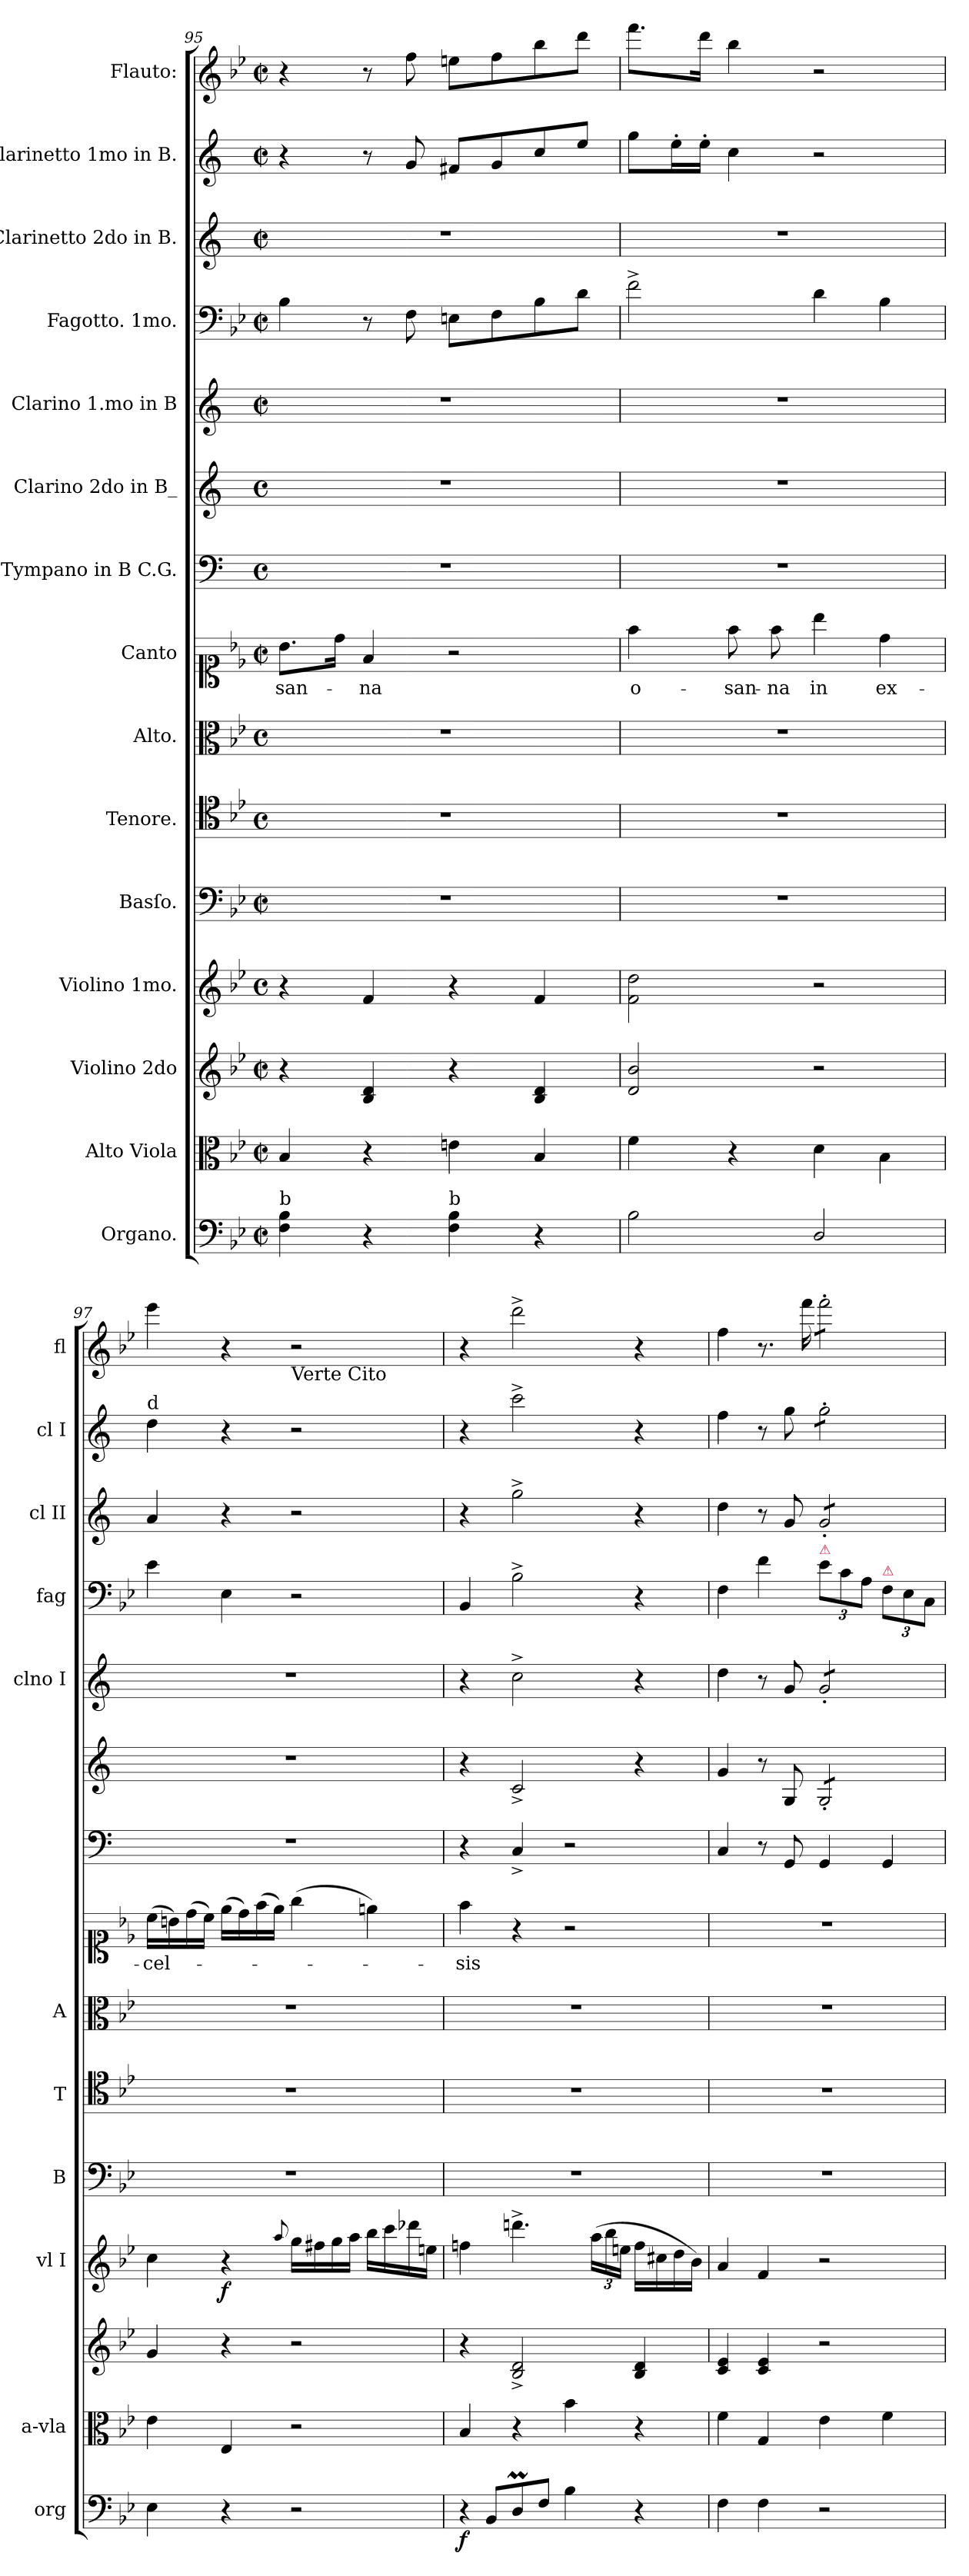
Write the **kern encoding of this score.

**kern	**dynam	**kern	**kern	**kern	**dynam	**kern	**kern	**kern	**kern	**text	**kern	**kern	**kern	**kern	**kern	**kern	**kern
*part15	*part15	*part14	*part13	*part12	*part12	*part11	*part10	*part9	*part8	*part8	*part7	*part6	*part5	*part4	*part3	*part2	*part1
*staff15	*staff15	*staff14	*staff13	*staff12	*staff12	*staff11	*staff10	*staff9	*staff8	*staff8	*staff7	*staff6	*staff5	*staff4	*staff3	*staff2	*staff1
*I"Organo.	*	*I"Alto Viola	*I"Violino 2do	*I"Violino 1mo.	*	*I"Basſo.	*I"Tenore.	*I"Alto.	*I"Canto	*	*I"Tympano in B C.G.	*I"Clarino 2do in B_	*I"Clarino 1.mo in B	*I"Fagotto. 1mo.	*I"Clarinetto 2do in B.	*I"Clarinetto 1mo in B.	*I"Flauto:
*I'org	*	*I'a-vla	*	*I'vl I	*	*I'B	*I'T	*I'A	*	*	*	*	*I'clno I	*I'fag	*I'cl II	*I'cl I	*I'fl
*clefF4	*	*clefC3	*clefG2	*clefG2	*	*clefF4	*clefC4	*clefC3	*clefC1	*	*clefF4	*clefG2	*clefG2	*clefF4	*clefG2	*clefG2	*clefG2
*	*	*	*	*	*	*	*	*	*	*	*ITrd1c2	*ITrd1c2	*ITrd1c2	*	*ITrd1c2	*ITrd1c2	*
*k[b-e-]	*	*k[b-e-]	*k[b-e-]	*k[b-e-]	*	*k[b-e-]	*k[b-e-]	*k[b-e-]	*k[b-e-]	*	*k[b-e-]	*k[b-e-]	*k[b-e-]	*k[b-e-]	*k[b-e-]	*k[b-e-]	*k[b-e-]
*B-:	*	*B-:	*B-:	*B-:	*	*B-:	*B-:	*B-:	*B-:	*	*	*	*	*B-:	*	*	*B-:
*M2/2	*	*M2/2	*M2/2	*M2/2	*	*M2/2	*M2/2	*M2/2	*M2/2	*	*M2/2	*M2/2	*M2/2	*M2/2	*M2/2	*M2/2	*M2/2
*met(c|)	*	*met(c|)	*met(c|)	*met(c)	*	*met(c|)	*met(c)	*met(c)	*met(c|)	*	*met(c)	*met(c)	*met(c|)	*met(c|)	*met(c|)	*met(c|)	*met(c|)
=95	=95	=95	=95	=95	=95	=95	=95	=95	=95	=95	=95	=95	=95	=95	=95	=95	=95
!LO:TX:a:t=b	!	!	!	!	!	!	!	!	!	!	!	!	!	!	!	!	!
4F\ 4B-\	.	4B-/	4r	4r	.	1r	1r	1r	8.b-\L	-san-	1r	1r	1r	4B-\	1r	4r	4r
.	.	.	.	.	.	.	.	.	16dd\Jk	.	.	.	.	.	.	.	.
4r	.	4r	4B-/ 4d/	4f/	.	.	.	.	4f/	-na	.	.	.	8r	.	8r	8r
.	.	.	.	.	.	.	.	.	.	.	.	.	.	8F\	.	8f/	8ff\
!LO:TX:a:t=b	!	!	!	!	!	!	!	!	!	!	!	!	!	!	!	!	!
4F\ 4B-\	.	4en\	4r	4r	.	.	.	.	2r	.	.	.	.	8En\L	.	8en/L	8een\L
.	.	.	.	.	.	.	.	.	.	.	.	.	.	8F\	.	8f/	8ff\
4r	.	4B-/	4B-/ 4d/	4f/	.	.	.	.	.	.	.	.	.	8B-\	.	8b-/	8bb-\
.	.	.	.	.	.	.	.	.	.	.	.	.	.	8d\J	.	8dd/J	8ddd\J
=96	=96	=96	=96	=96	=96	=96	=96	=96	=96	=96	=96	=96	=96	=96	=96	=96	=96
2B-\	.	4f\	2d/ 2b-/	2f\ 2dd\	.	1r	1r	1r	4ff\	o-	1r	1r	1r	2f^\	1r	8ff\L	8.fff\L
.	.	.	.	.	.	.	.	.	.	.	.	.	.	.	.	16dd'L	.
.	.	.	.	.	.	.	.	.	.	.	.	.	.	.	.	16dd'\JJ	16ddd\Jk
.	.	4r	.	.	.	.	.	.	8ff\	-san-	.	.	.	.	.	4b-\	4bb-\
.	.	.	.	.	.	.	.	.	8ff\	-na	.	.	.	.	.	.	.
2D/	.	4d\	2r	2r	.	.	.	.	4bb-\	in	.	.	.	4d\	.	2r	2r
.	.	4B-\	.	.	.	.	.	.	4dd\	ex-	.	.	.	4B-\	.	.	.
=97	=97	=97	=97	=97	=97	=97	=97	=97	=97	=97	=97	=97	=97	=97	=97	=97	=97
!	!	!	!	!	!	!	!	!	!	!	!	!	!	!	!	!LO:TX:a:t=d	!
4E-\	.	4e-\	4g/	4cc\	.	1r	1r	1r	(16cc\LL	-cel-	1r	1r	1r	4e-\	4g/	4cc\	4eee-\
.	.	.	.	.	.	.	.	.	16bn\)	.	.	.	.	.	.	.	.
.	.	.	.	.	.	.	.	.	(16dd\	.	.	.	.	.	.	.	.
.	.	.	.	.	.	.	.	.	16cc\JJ)	.	.	.	.	.	.	.	.
4r	.	4E-/	4r	4r	f	.	.	.	(16ee-\LL	.	.	.	.	4E-\	4r	4r	4r
.	.	.	.	.	.	.	.	.	16dd\)	.	.	.	.	.	.	.	.
.	.	.	.	.	.	.	.	.	(16ff\	.	.	.	.	.	.	.	.
.	.	.	.	.	.	.	.	.	16ee-\JJ)	.	.	.	.	.	.	.	.
.	.	.	.	8qqaa/	.	.	.	.	.	.	.	.	.	.	.	.	.
!	!	!	!	!	!	!	!	!	!	!	!	!	!	!	!	!	!LO:TX:b:t=Verte Cito
2r	.	2r	2r	16gg\LL	.	.	.	.	(4gg\	.	.	.	.	2r	2r	2r	2r
.	.	.	.	16ff#X\	.	.	.	.	.	.	.	.	.	.	.	.	.
.	.	.	.	16gg\	.	.	.	.	.	.	.	.	.	.	.	.	.
.	.	.	.	16aa\JJ	.	.	.	.	.	.	.	.	.	.	.	.	.
.	.	.	.	16bb-\LL	.	.	.	.	4een\)	.	.	.	.	.	.	.	.
.	.	.	.	16ccc\	.	.	.	.	.	.	.	.	.	.	.	.	.
.	.	.	.	16ddd-X\	.	.	.	.	.	.	.	.	.	.	.	.	.
.	.	.	.	16een\JJ	.	.	.	.	.	.	.	.	.	.	.	.	.
=98	=98	=98	=98	=98	=98	=98	=98	=98	=98	=98	=98	=98	=98	=98	=98	=98	=98
!LO:N:vis=4	!	!	!	!	!	!	!	!	!	!	!	!	!	!	!	!	!
8r	f	4B-/	4r	4ffn\	.	1r	1r	1r	4ff\	-sis	4r	4r	4r	4BB-/	4r	4r	4r
8BB-/L	.	.	.	.	.	.	.	.	.	.	.	.	.	.	.	.	.
8Dm/	.	4r	2B-^>/ 2d^>/	4.dddn^\	.	.	.	.	4r	.	4BB-^/	2B-^/	2b-^\	2B-^\	2ff^\	2bb-^\	2ddd^\
8F/J	.	.	.	.	.	.	.	.	.	.	.	.	.	.	.	.	.
4B-\	.	4b-\	.	.	.	.	.	.	2r	.	2r	.	.	.	.	.	.
.	.	.	.	(24aa\LL	.	.	.	.	.	.	.	.	.	.	.	.	.
.	.	.	.	24bb-\	.	.	.	.	.	.	.	.	.	.	.	.	.
.	.	.	.	24een\JJ	.	.	.	.	.	.	.	.	.	.	.	.	.
4r	.	4r	4B-/ 4d/	16ff\LL	.	.	.	.	.	.	.	4r	4r	4r	4r	4r	4r
.	.	.	.	16cc#X\	.	.	.	.	.	.	.	.	.	.	.	.	.
.	.	.	.	16dd\	.	.	.	.	.	.	.	.	.	.	.	.	.
.	.	.	.	16b-\JJ)	.	.	.	.	.	.	.	.	.	.	.	.	.
=99	=99	=99	=99	=99	=99	=99	=99	=99	=99	=99	=99	=99	=99	=99	=99	=99	=99
4F\	.	4f\	4c/ 4e-/	4a/	.	1r	1r	1r	1r	.	4BB-/	4f/	4cc\	4F\	4cc\	4ee-\	4ff\
4F\	.	4G/	4c/ 4e-/	4f/	.	.	.	.	.	.	8r	8r	8r	4f\	8r	8r	8.r
.	.	.	.	.	.	.	.	.	.	.	8FF/	8F/	8f/	.	8f/	8ff\	.
.	.	.	.	.	.	.	.	.	.	.	.	.	.	.	.	.	16fff\
!	!	!	!	!	!	!	!	!	!	!	!	!	!	!	!	!	!LO:TX:a:color=crimson:t=⚠
!	!	!	!	!	!	!	!	!	!	!	!	!	!	!	!	!LO:TX:a:color=crimson:t=⚠	!
!	!	!	!	!	!	!	!	!	!	!	!	!	!	!	!LO:TX:a:color=crimson:t=⚠	!	!
!	!	!	!	!	!	!	!	!	!	!	!	!	!	!LO:TX:a:color=crimson:t=⚠	!	!	!
!	!	!	!	!	!	!	!	!	!	!	!	!	!LO:TX:a:color=crimson:t=⚠	!	!	!	!
!	!	!	!	!	!	!	!	!	!	!	!	!LO:TX:a:color=crimson:t=⚠	!	!	!	!	!
*	*	*	*	*	*	*	*	*	*	*	*	*tremolo	*	*	*	*	*
*	*	*	*	*	*	*	*	*	*	*	*	*	*tremolo	*	*	*	*
*	*	*	*	*	*	*	*	*	*	*	*	*	*	*	*tremolo	*	*
*	*	*	*	*	*	*	*	*	*	*	*	*	*	*	*	*tremolo	*
*	*	*	*	*	*	*	*	*	*	*	*	*	*	*	*	*	*tremolo
2r	.	4e-\	2r	2r	.	.	.	.	.	.	4FF/	8F'/L	8f'/L	12e-\L	8f'/L	8ff'\L	8fff'\L
.	.	.	.	.	.	.	.	.	.	.	.	.	.	12c\	.	.	.
.	.	.	.	.	.	.	.	.	.	.	.	8F'/	8f'/	.	8f'/	8ff'\	8fff'\
.	.	.	.	.	.	.	.	.	.	.	.	.	.	12A\J	.	.	.
!	!	!	!	!	!	!	!	!	!	!	!	!	!	!LO:TX:a:color=crimson:t=⚠	!	!	!
.	.	4f\	.	.	.	.	.	.	.	.	4FF/	8F'/	8f'/	12F\L	8f'/	8ff'\	8fff'\
.	.	.	.	.	.	.	.	.	.	.	.	.	.	12E-\	.	.	.
.	.	.	.	.	.	.	.	.	.	.	.	8F'/J	8f'/J	.	8f'/J	8ff'\J	8fff'\J
*	*	*	*	*	*	*	*	*	*	*	*	*	*	*	*	*	*Xtremolo
*	*	*	*	*	*	*	*	*	*	*	*	*	*	*	*	*Xtremolo	*
*	*	*	*	*	*	*	*	*	*	*	*	*	*	*	*Xtremolo	*	*
*	*	*	*	*	*	*	*	*	*	*	*	*	*Xtremolo	*	*	*	*
*	*	*	*	*	*	*	*	*	*	*	*	*Xtremolo	*	*	*	*	*
.	.	.	.	.	.	.	.	.	.	.	.	.	.	12C\J	.	.	.
=	=	=	=	=	=	=	=	=	=	=	=	=	=	=	=	=	=
*-	*-	*-	*-	*-	*-	*-	*-	*-	*-	*-	*-	*-	*-	*-	*-	*-	*-
